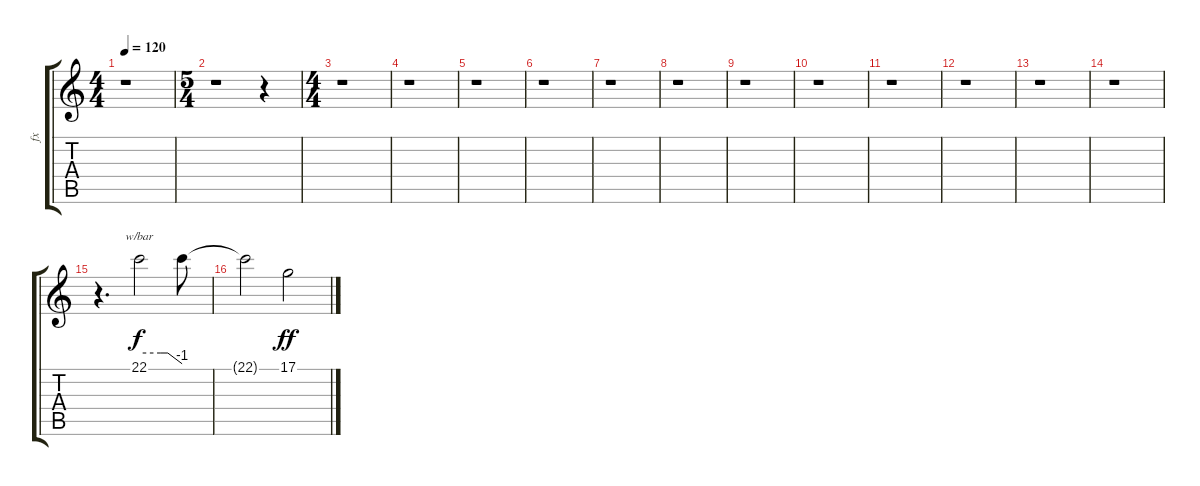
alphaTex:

\track ("fx" "fx") {instrument lead1square}
\staff {score tabs}
\tuning (D4 A3 F3 C3 G2 D2) {hide}
\ts (4 4)
\tempo 120
\clef g2
\ks c
r.1{dy f instrument lead1square} |
\ts (5 4)
r.1 r.4 |
\ts (4 4)
r.1 |
r.1 |
r.1 |
r.1 |
r.1 |
r.1 |
r.1 |
r.1 |
r.1 |
r.1 |
r.1 |
r.1 |
r.4{d} 22.1.2{tbe (custom default 0 0 30 0 40 0 60 -4)} 22.1{t}.8 |
22.1{t}.2 17.1.2{dy ff}
